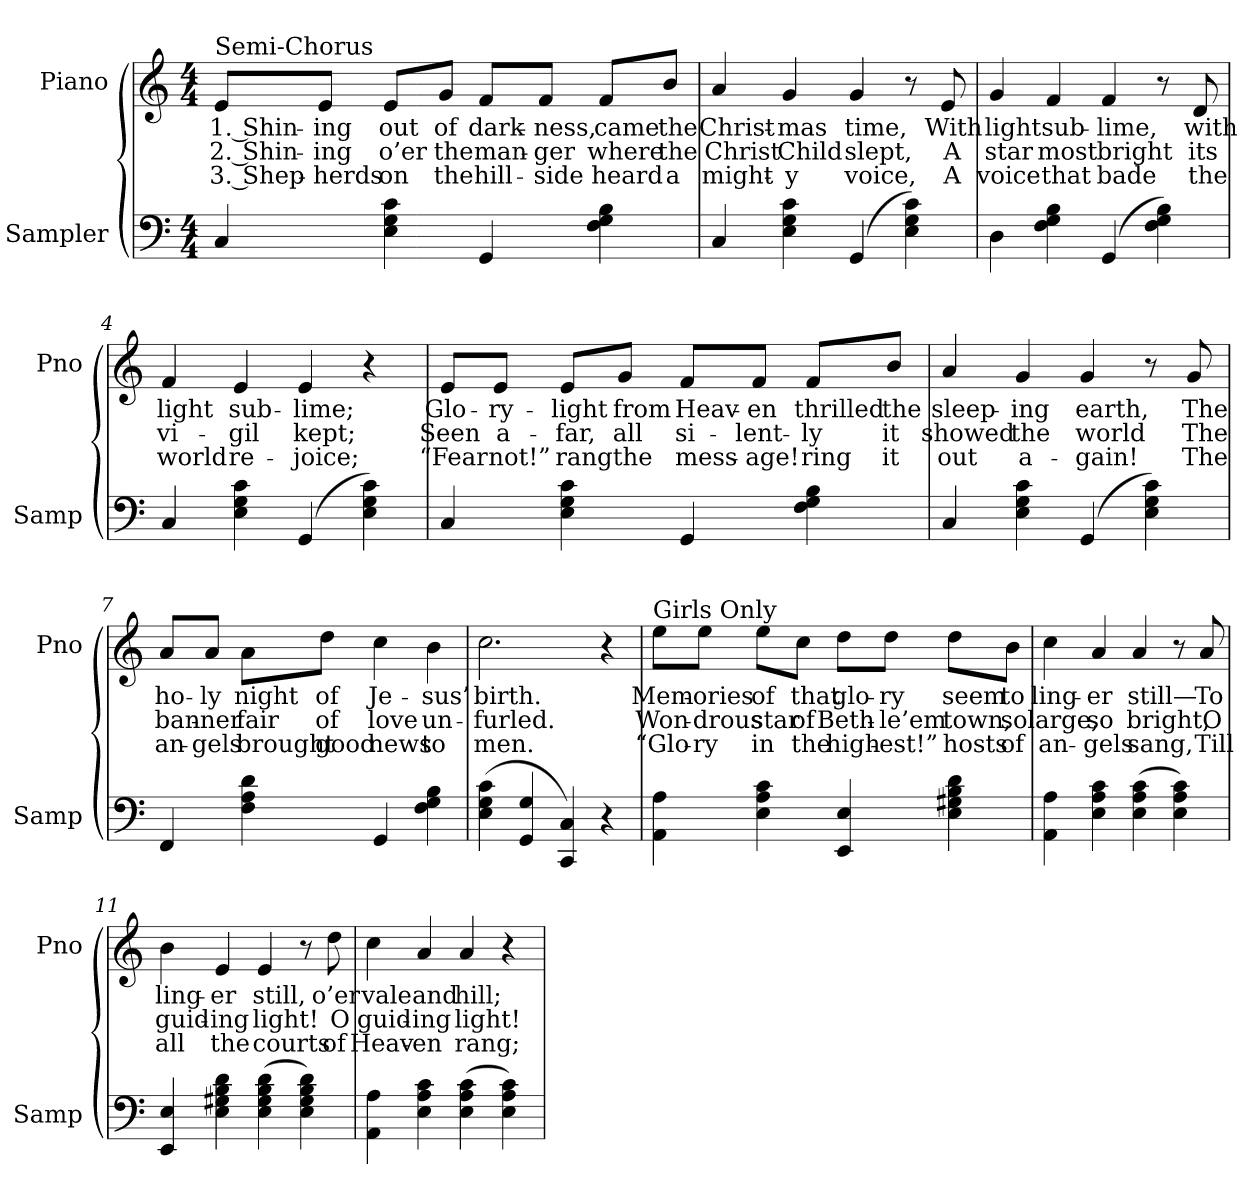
**kern	**kern	**text	**text	**text
*part2	*part1	*part1	*part1	*part1
*staff2	*staff1	*staff1	*staff1	*staff1
*I"Sampler	*I"Piano	*	*	*
*I'Samp	*I'Pno	*	*	*
*clefF4	*clefG2	*	*	*
*M4/4	*M4/4	*	*	*
=1	=1	=1	=1	=1
!	!LO:TX:t=Semi-Chorus	!	!	!
4C	8e/L	1. Shin-	2. Shin-	3. Shep-
.	8e/J	-ing	-ing	-herds
4E 4G 4c	8e/L	out	o’er	on
.	8g/J	of	the	the
4GG	8f/L	dark-	man-	hill-
.	8f/J	-ness,	-ger	-side
4F 4G 4B	8f/L	came	where	heard
.	8b/J	the	the	a
=2	=2	=2	=2	=2
4C	4a	Christ-	Christ	might-
4E 4G 4c	4g	-mas	Child	-y
(4GG	4g	time,	slept,	voice,
4E 4G 4c)	8r	.	.	.
.	8e	With	A	A
=3	=3	=3	=3	=3
4D	4g	light	star	voice
4F 4G 4B	4f	sub-	most	that
(4GG	4f	-lime,	bright	bade
4F 4G 4B)	8r	.	.	.
.	8d	with	its	the
=4	=4	=4	=4	=4
4C	4f	light	vi-	world
4E 4G 4c	4e	sub-	-gil	re-
(4GG	4e	-lime;	kept;	-joice;
4E 4G 4c)	4r	.	.	.
=5	=5	=5	=5	=5
4C	8e/L	Glo-	Seen	“Fear
.	8e/J	-ry-	a-	not!”
4E 4G 4c	8e/L	-light	-far,	rang
.	8g/J	from	all	the
4GG	8f/L	Heav-	si-	mess-
.	8f/J	-en	-lent-	-age!
4F 4G 4B	8f/L	thrilled	-ly	ring
.	8b/J	the	it	it
=6	=6	=6	=6	=6
4C	4a	sleep-	showed	out
4E 4G 4c	4g	-ing	the	a-
(4GG	4g	earth,	world	-gain!
4E 4G 4c)	8r	.	.	.
.	8g	The	The	The
=7	=7	=7	=7	=7
4FF	8a/L	ho-	ban-	an-
.	8a/J	-ly	-ner	-gels
4F 4A 4d	8a\L	night	fair	brought
.	8dd\J	of	of	good
4GG	4cc	Je-	love	news
4F 4G 4B	4b	-sus’	un-	to
=8	=8	=8	=8	=8
(4E 4G 4c	2.cc	birth.	-furled.	men.
4GG 4G	.	.	.	.
4CC 4C)	.	.	.	.
4r	4r	.	.	.
=9	=9	=9	=9	=9
!	!LO:TX:t=Girls Only	!	!	!
4AA 4A	8ee\L	Mem-	Won-	“Glo-
.	8ee\J	-ories	-drous	-ry
4E 4A 4c	8ee\L	of	star	in
.	8cc\J	that	of	the
4EE 4E	8dd\L	glo-	Beth-	high-
.	8dd\J	-ry	-le’em	-est!”
4E 4G#X 4B 4d	8dd\L	seem	town,	hosts
.	8b\J	to	so	of
=10	=10	=10	=10	=10
4AA 4A	4cc	ling-	large,	an-
4E 4A 4c	4a	-er	so	-gels
(4E 4A 4c	4a	still—	bright,	sang,
4E 4A 4c)	8r	.	.	.
.	8a	To	O	Till
=11	=11	=11	=11	=11
4EE 4E	4b	ling-	guid-	all
4E 4G#X 4B 4d	4e	-er	-ing	the
(4E 4G# 4B 4d	4e	still,	light!	courts
4E 4G# 4B 4d)	8r	.	.	.
.	8dd	o’er	O	of
=12	=12	=12	=12	=12
4AA 4A	4cc	vale	guid-	Heav-
4E 4A 4c	4a	and	-ing	-en
(4E 4A 4c	4a	hill;	light!	rang;
4E 4A 4c)	4r	.	.	.
=	=	=	=	=
*-	*-	*-	*-	*-
